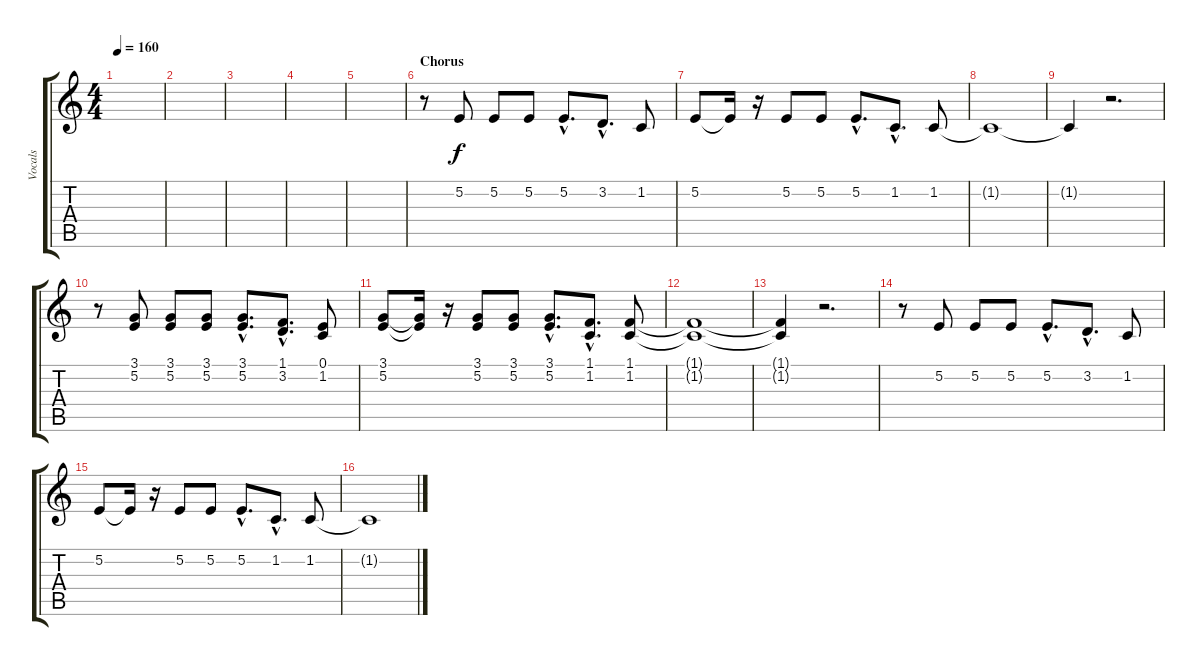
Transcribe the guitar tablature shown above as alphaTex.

\track ("Vocals" "Vocals") {instrument lead6voice}
\staff {score tabs}
\tuning (E4 B3 G3 D3 A2 E2) {hide}
\ts (4 4)
\tempo 160
\clef g2
\ks c
|
|
|
|
|
\section ("" "Chorus")
r.8 5.2.8 5.2.8 5.2.8 5.2{hac}.8{d} 3.2{hac}.8{d} 1.2.8 |
5.2.8 5.2{t}.16 r.16 5.2.8 5.2.8 5.2{hac}.8{d} 1.2{hac}.8{d} 1.2.8 |
1.2{t}.1 |
1.2{t}.4 r.2{d} |
r.8 (3.1 5.2).8 (3.1 5.2).8 (3.1 5.2).8 (3.1{hac} 5.2{hac}).8{d} (1.1{hac} 3.2{hac}).8{d} (0.1 1.2).8 |
(3.1 5.2).8 (3.1{t} 5.2{t}).16 r.16 (3.1 5.2).8 (3.1 5.2).8 (3.1{hac} 5.2{hac}).8{d} (1.1{hac} 1.2{hac}).8{d} (1.1 1.2).8 |
(1.1{t} 1.2{t}).1 |
(1.1{t} 1.2{t}).4 r.2{d} |
r.8 5.2.8 5.2.8 5.2.8 5.2{hac}.8{d} 3.2{hac}.8{d} 1.2.8 |
5.2.8 5.2{t}.16 r.16 5.2.8 5.2.8 5.2{hac}.8{d} 1.2{hac}.8{d} 1.2.8 |
1.2{t}.1
